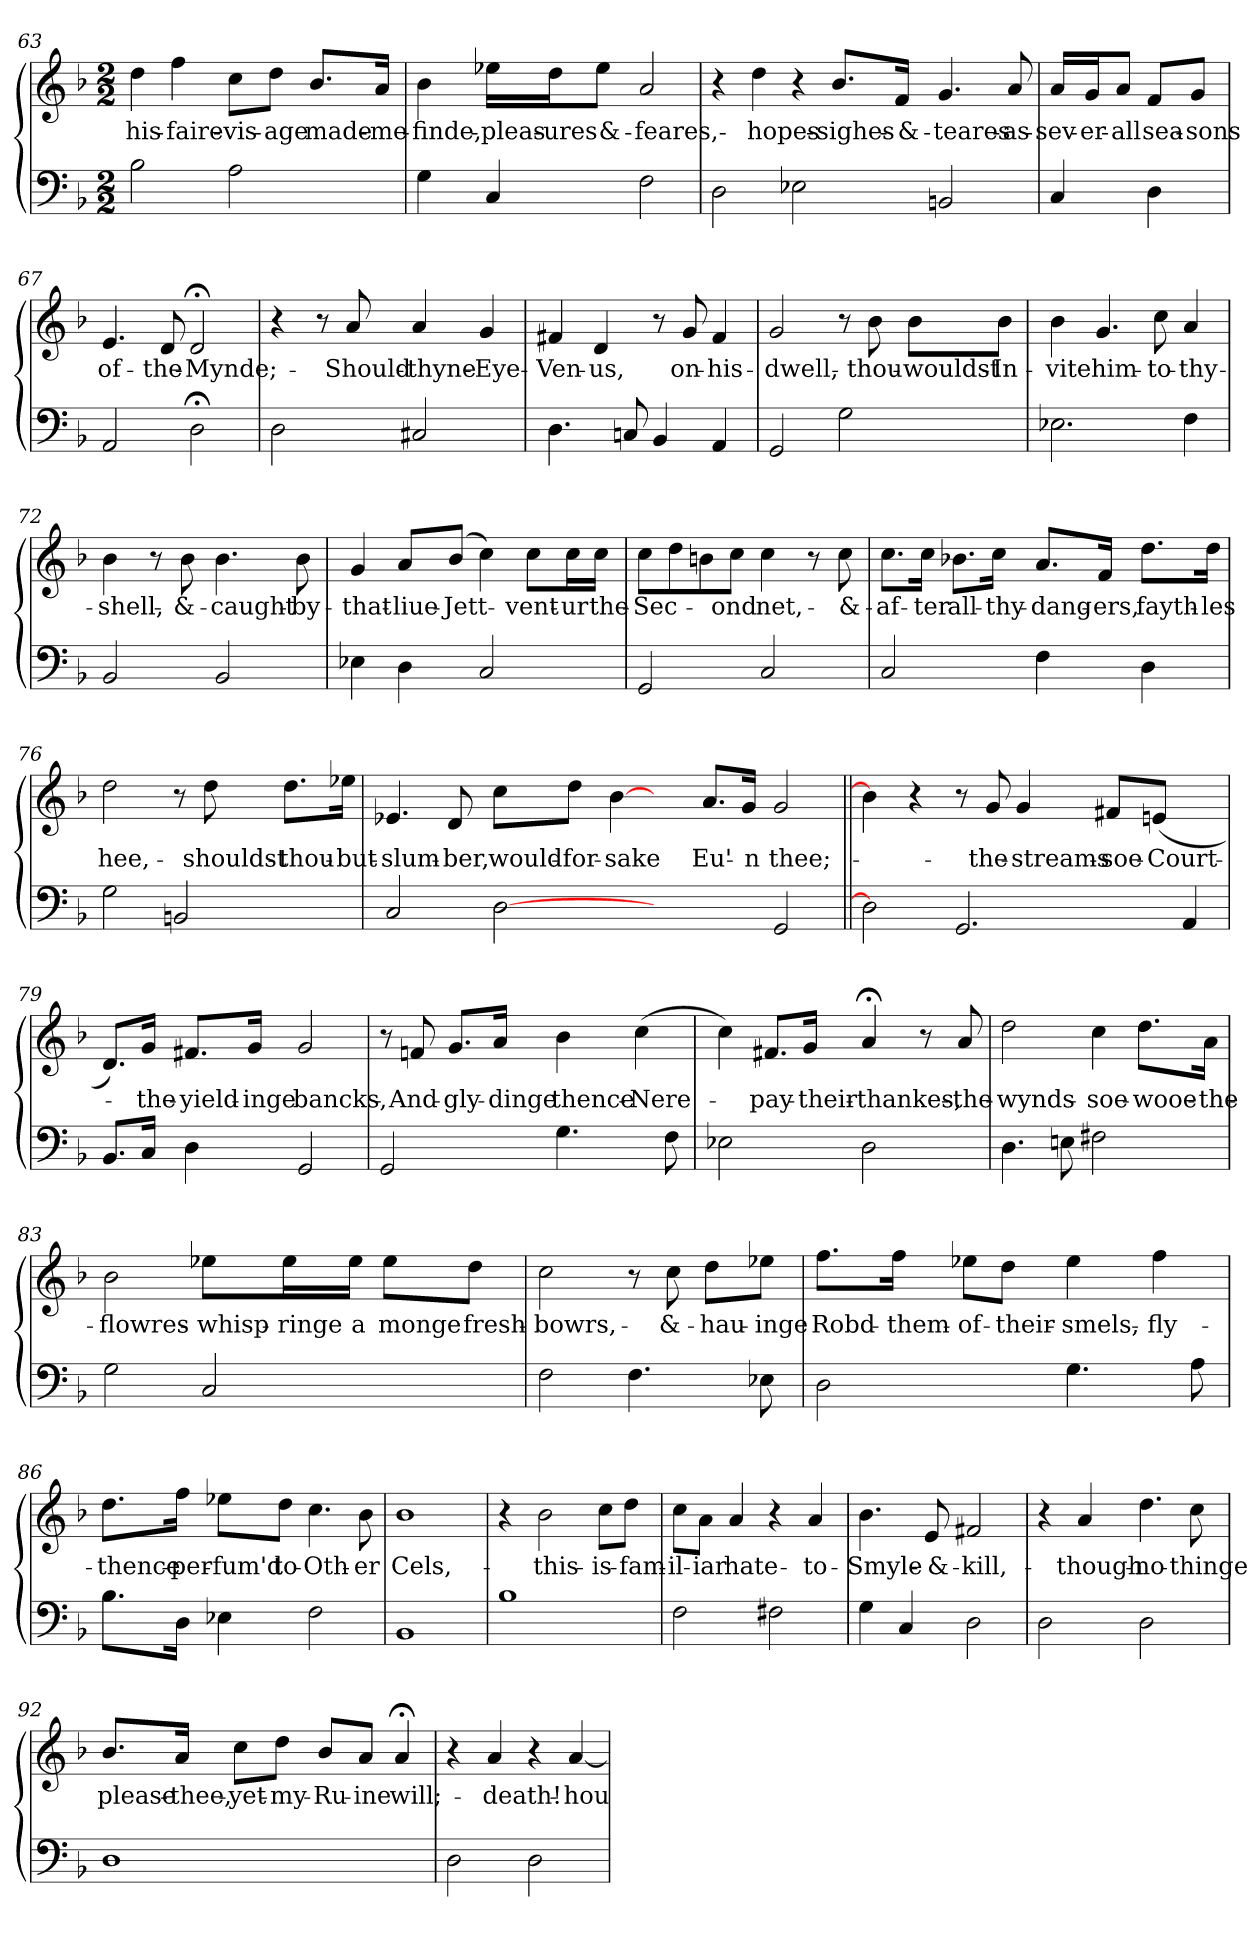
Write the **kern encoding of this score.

**kern	**kern	**text
*part1	*part1	*part1
*staff2	*staff1	*staff1
*clefF4	*clefG2	*
*k[b-]	*k[b-]	*
*d:	*d:	*
*M2/2	*M2/2	*
=63	=63	=63
2B-\	4dd\	his-
.	4ff\	faire-
2A\	8cc\L	vis-
.	8dd\J	-age
.	8.b-/L	made-
.	16a/Jk	me-
!!LO:LB:g=z
=64	=64	=64
4G\	4b-\	finde,-
4C/	16ee-X\LL	pleas-
.	16dd\J	-ures
.	8ee-\J	&-
2F\	2a/	feares,-
=65	=65	=65
2D\	4r	.
.	4dd\	hopes-
2E-X\	4r	.
.	8.b-/L	sighes-
.	16f/Jk	&-
2BBn/	4.g/	teares-
.	8a/	as-
=66	=66	=66
4C/	16a/LL	sev-
.	16g/J	-er-
.	8a/J	-all
4D\	8f/L	sea-
.	8g/J	-sons
=67	=67	=67
2AA/	4.e/	of-
.	8d/	the-
2D;<\	2d;</	Mynde;-
!!LO:LB:g=z
=68	=68	=68
2D\	4r	.
.	8r	.
.	8a/	Should-
2C#X/	4a/	thyne-
.	4g/	Eye-
=69	=69	=69
4.D\	4f#X/	Ven-
.	4d/	-us,
8Cn/	.	.
4BB-/	8r	.
.	8g/	on-
4AA/	4f#/	his-
=70	=70	=70
2GG/	2g/	dwell,-
2G\	8r	.
.	8b-\	thou-
.	8b-\L	wouldst-
.	8b-\J	In-
=71	=71	=71
2.E-X\	4b-\	-vite
.	4.g/	him-
.	8cc\	to-
4F\	4a/	thy-
=72	=72	=72
2BB-/	4b-\	shell,-
.	8r	.
.	8b-\	&-
2BB-/	4.b-\	caught-
.	8b-\	by-
!!LO:LB:g=z
=73	=73	=73
4E-X\	4g/	that-
4D\	8a/L	liue-
.	(8b-/J	Jett-
2C/	4cc\)	.
.	8cc\L	vent-
.	16cc\L	-ur
.	16cc\JJ	the-
=74	=74	=74
2GG/	8cc\L	Sec-
.	8dd\	.
.	8bn\	.
.	8cc\J	-ond
2C/	4cc\	net,-
.	8r	.
.	8cc\	&-
=75	=75	=75
2C/	8.cc\L	af-
.	16cc\Jk	-ter
.	8.b-X\L	all-
.	16cc\Jk	thy-
4F\	8.a/L	dang-
.	16f/Jk	-ers,
4D\	8.dd\L	fayth-
.	16dd\Jk	-les
=76	=76	=76
2G\	2dd\	hee,-
2BBn/	8r	.
.	8dd\	shouldst-
.	8.dd\L	thou-
.	16ee-X\Jk	but-
!!LO:PB:g=z
=77	=77	=77
2C/	4.e-X/	slum-
.	8d/	-ber,
[2D\	8cc\L	would-
.	8dd\J	for-
.	[4b-\	-sake
2ryy	4ryy	.
.	8.a/L	Eu'-
.	16g/Jk	-n
2GG/	2g/	thee;-
=78||	=78||	=78||
2D\]	4b-\]	.
.	4r	.
2.GG/	8r	.
.	8g/	the-
.	4g/	streams-
.	8f#X/L	soe-
.	(8en/J	Court-
4AA/	4ryy	.
=79	=79	=79
8.BB-/L	8.d/L)	.
16C/Jk	16g/Jk	the-
4D\	8.f#X/L	yield-
.	16g/Jk	-inge
2GG/	2g/	bancks,-
!!LO:LB:g=z
=80	=80	=80
2GG/	8r	.
.	8fn/	And-
.	8.g/L	gly-
.	16a/Jk	-dinge
4.G\	4b-\	thence-
.	(4cc\	Nere-
8F\	.	.
=81	=81	=81
2E-X\	4cc\)	.
.	8.f#X/L	pay-
.	16g/Jk	their-
2D\	4a;</	thankes,-
.	8r	.
.	8a/	the-
=82	=82	=82
4.D\	2dd\	wynds-
8En\	.	.
2F#X\	4cc\	soe-
.	8.dd\L	wooe-
.	16a\Jk	the-
=83	=83	=83
2G\	2b-\	flowres-
2C/	8ee-X\L	whisp-
.	16ee-\L	-ringe
.	16ee-\JJ	a
.	8ee-\L	monge
.	8dd\J	fresh-
!!LO:LB:g=z
=84	=84	=84
2F\	2cc\	bowrs,-
4.F\	8r	.
.	8cc\	&-
.	8dd\L	hau-
8E-X\	8ee-X\J	-inge
=85	=85	=85
2D\	8.ff\L	Robd-
.	16ff\Jk	them-
.	8ee-X\L	of-
.	8dd\J	their-
4.G\	4ee-\	smels,-
.	4ff\	fly-
8A\	.	.
=86	=86	=86
8.B-\L	8.dd\L	thence-
16D\Jk	16ff\Jk	per-
4E-X\	8ee-X\L	-fum'd
.	8dd\J	to-
2F\	4.cc\	Oth-
.	8b-\	-er
=87	=87	=87
1BB-/	1b-\	Cels,-
=88	=88	=88
1B-\	4r	.
.	2b-\	this-
.	8cc\L	is-
.	8dd\J	fam-
!!LO:LB:g=z
=89	=89	=89
2F\	8cc\L	-il-
.	8a\J	-iar
.	4a/	hate-
2F#X\	4r	.
.	4a/	to-
=90	=90	=90
4G\	4.b-\	Smyle-
4C/	.	.
.	8e/	&-
2D\	2f#X/	kill,-
=91	=91	=91
2D\	4r	.
.	4a/	though-
2D\	4.dd\	no-
.	8cc\	-thinge
=92	=92	=92
1D\	8.b-/L	please-
.	16a/Jk	thee,-
.	8cc\L	yet-
.	8dd\J	my-
.	8b-/L	Ru-
.	8a/J	-ine
.	4a;</	will;-
=93	=93	=93
2D\	4r	.
.	4a/	death!-
2D\	4r	.
.	[4a/	hou-
=	=	=
*-	*-	*-
